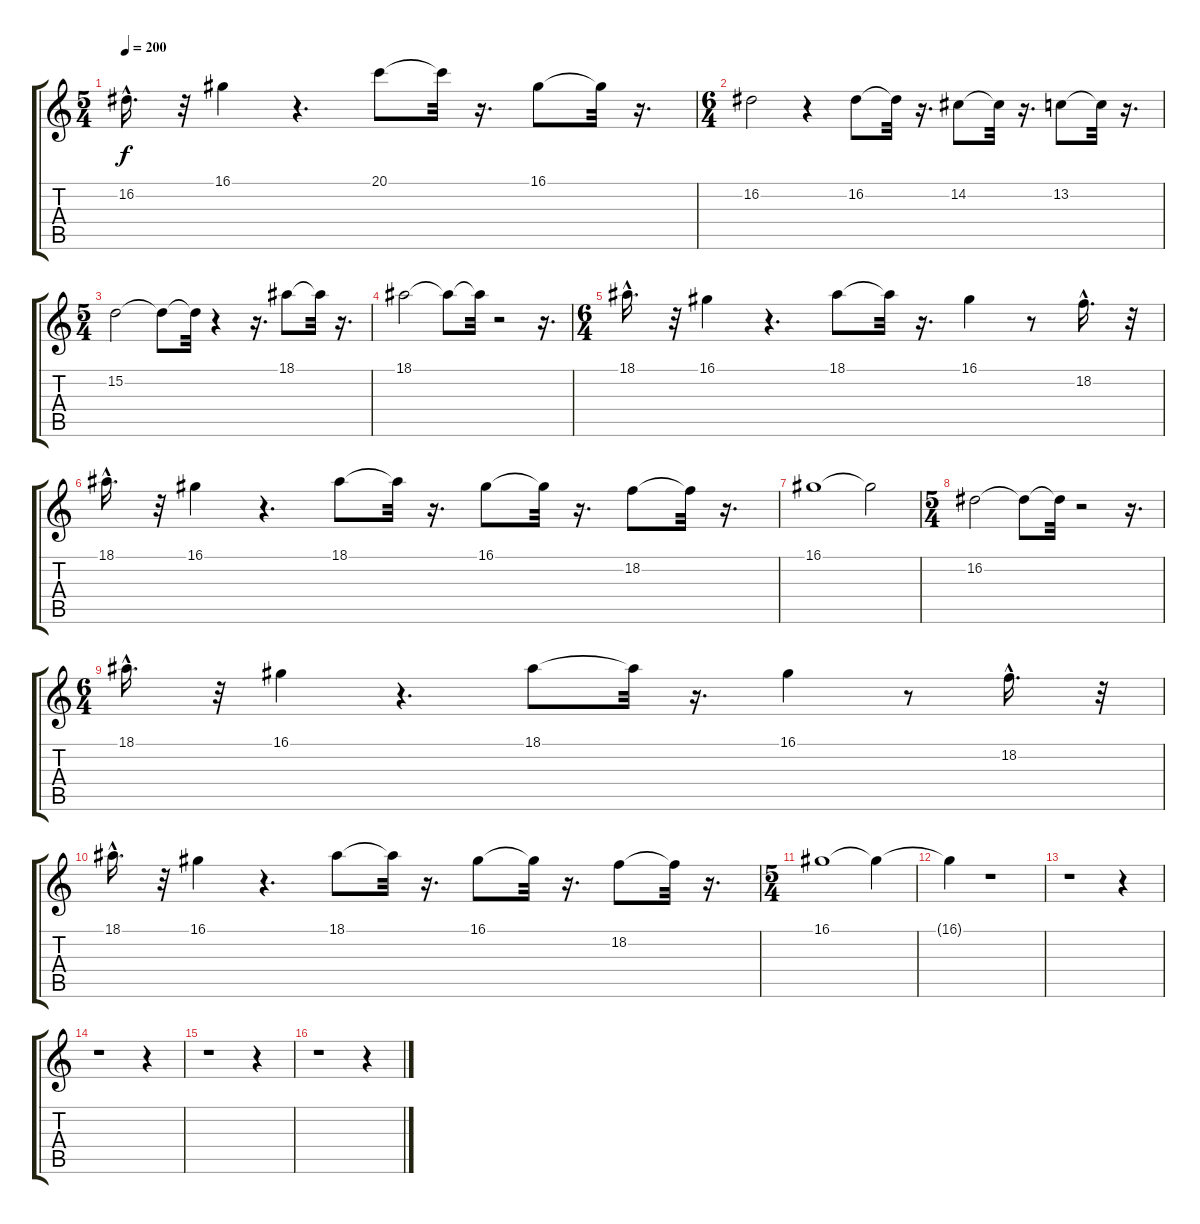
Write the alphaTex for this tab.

\track "" {instrument pad1newage}
\staff {score tabs}
\tuning (E4 B3 G3 D3 A2 E2) {hide}
\ts (5 4)
\tempo 200
\clef g2
\ks c
16.2{hac}.16{d dy f} r.32 16.1.4 r.4{d} 20.1.8 20.1{t}.32 r.16{d} 16.1.8 16.1{t}.32 r.16{d} |
\ts (6 4)
16.2.2 r.4 16.2.8 16.2{t}.32 r.16{d} 14.2.8 14.2{t}.32 r.16{d} 13.2.8 13.2{t}.32 r.16{d} |
\ts (5 4)
15.2.2 15.2{t}.8 15.2{t}.32 r.4 r.16{d} 18.1.8 18.1{t}.32 r.16{d} |
18.1.2 18.1{t}.8 18.1{t}.32 r.2 r.16{d} |
\ts (6 4)
18.1{hac}.16{d} r.32 16.1.4 r.4{d} 18.1.8 18.1{t}.32 r.16{d} 16.1.4 r.8 18.2{hac}.16{d} r.32 |
18.1{hac}.16{d} r.32 16.1.4 r.4{d} 18.1.8 18.1{t}.32 r.16{d} 16.1.8 16.1{t}.32 r.16{d} 18.2.8 18.2{t}.32 r.16{d} |
16.1.1 16.1{t}.2 |
\ts (5 4)
16.2.2 16.2{t}.8 16.2{t}.32 r.2 r.16{d} |
\ts (6 4)
18.1{hac}.16{d} r.32 16.1.4 r.4{d} 18.1.8 18.1{t}.32 r.16{d} 16.1.4 r.8 18.2{hac}.16{d} r.32 |
18.1{hac}.16{d} r.32 16.1.4 r.4{d} 18.1.8 18.1{t}.32 r.16{d} 16.1.8 16.1{t}.32 r.16{d} 18.2.8 18.2{t}.32 r.16{d} |
\ts (5 4)
16.1.1 16.1{t}.4 |
16.1{t}.4 r.1 |
r.1 r.4 |
r.1 r.4 |
r.1 r.4 |
r.1 r.4
